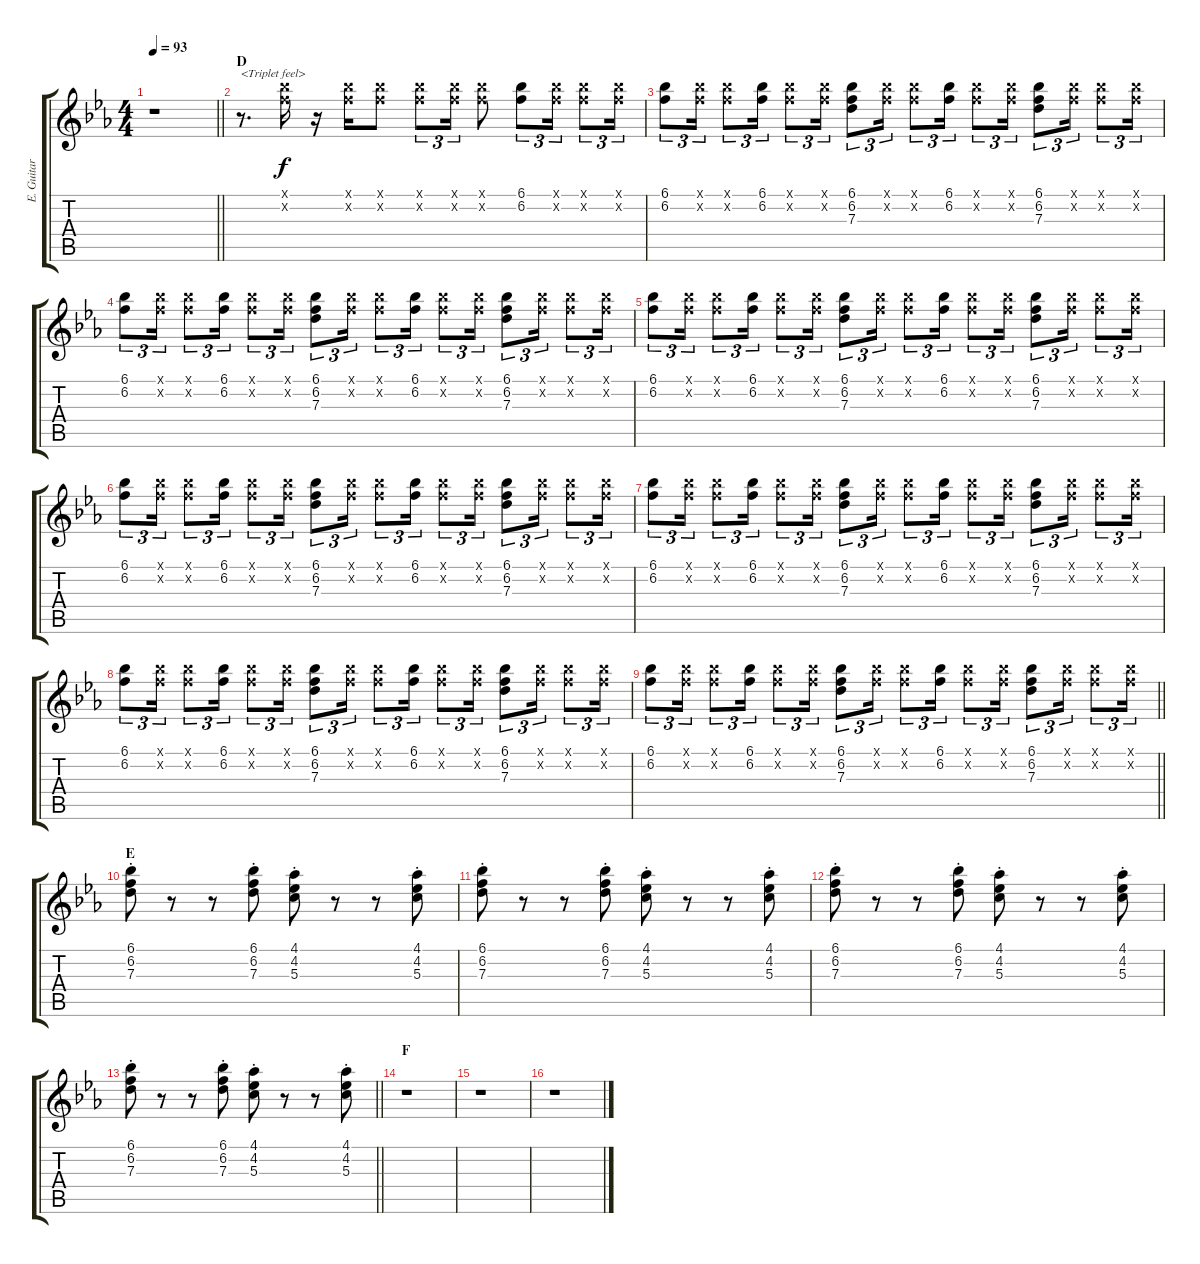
\track ("E. Guitar I" "E. Guitar ") {instrument electricguitarclean}
\staff {score tabs}
\tuning (E4 B3 G3 D3 A2 E2) {hide}
\ts (4 4)
\tempo 93
\clef g2
\barLineRight lightlight
\ks eb
r.1{dy f} |
\section ("" "D")
r.8{d txt "<Triplet feel>"} (6.1{x} 6.2{x}).16 r.16 (6.1{x} 6.2{x}).16 (6.1{x} 6.2{x}).8 (6.1{x} 6.2{x}).8{tu (3 2)} (6.1{x} 6.2{x}).16{tu (3 2)} (6.1{x} 6.2{x}).8 (6.1 6.2).8{tu (3 2)} (6.1{x} 6.2{x}).16{tu (3 2)} (6.1{x} 6.2{x}).8{tu (3 2)} (6.1{x} 6.2{x}).16{tu (3 2)} |
(6.1 6.2).8{tu (3 2)} (6.1{x} 6.2{x}).16{tu (3 2)} (6.1{x} 6.2{x}).8{tu (3 2)} (6.1 6.2).16{tu (3 2)} (6.1{x} 6.2{x}).8{tu (3 2)} (6.1{x} 6.2{x}).16{tu (3 2)} (6.1 6.2 7.3).8{tu (3 2)} (6.1{x} 6.2{x}).16{tu (3 2)} (6.1{x} 6.2{x}).8{tu (3 2)} (6.1 6.2).16{tu (3 2)} (6.1{x} 6.2{x}).8{tu (3 2)} (6.1{x} 6.2{x}).16{tu (3 2)} (6.1 6.2 7.3).8{tu (3 2)} (6.1{x} 6.2{x}).16{tu (3 2)} (6.1{x} 6.2{x}).8{tu (3 2)} (6.1{x} 6.2{x}).16{tu (3 2)} |
(6.1 6.2).8{tu (3 2)} (6.1{x} 6.2{x}).16{tu (3 2)} (6.1{x} 6.2{x}).8{tu (3 2)} (6.1 6.2).16{tu (3 2)} (6.1{x} 6.2{x}).8{tu (3 2)} (6.1{x} 6.2{x}).16{tu (3 2)} (6.1 6.2 7.3).8{tu (3 2)} (6.1{x} 6.2{x}).16{tu (3 2)} (6.1{x} 6.2{x}).8{tu (3 2)} (6.1 6.2).16{tu (3 2)} (6.1{x} 6.2{x}).8{tu (3 2)} (6.1{x} 6.2{x}).16{tu (3 2)} (6.1 6.2 7.3).8{tu (3 2)} (6.1{x} 6.2{x}).16{tu (3 2)} (6.1{x} 6.2{x}).8{tu (3 2)} (6.1{x} 6.2{x}).16{tu (3 2)} |
(6.1 6.2).8{tu (3 2)} (6.1{x} 6.2{x}).16{tu (3 2)} (6.1{x} 6.2{x}).8{tu (3 2)} (6.1 6.2).16{tu (3 2)} (6.1{x} 6.2{x}).8{tu (3 2)} (6.1{x} 6.2{x}).16{tu (3 2)} (6.1 6.2 7.3).8{tu (3 2)} (6.1{x} 6.2{x}).16{tu (3 2)} (6.1{x} 6.2{x}).8{tu (3 2)} (6.1 6.2).16{tu (3 2)} (6.1{x} 6.2{x}).8{tu (3 2)} (6.1{x} 6.2{x}).16{tu (3 2)} (6.1 6.2 7.3).8{tu (3 2)} (6.1{x} 6.2{x}).16{tu (3 2)} (6.1{x} 6.2{x}).8{tu (3 2)} (6.1{x} 6.2{x}).16{tu (3 2)} |
(6.1 6.2).8{tu (3 2)} (6.1{x} 6.2{x}).16{tu (3 2)} (6.1{x} 6.2{x}).8{tu (3 2)} (6.1 6.2).16{tu (3 2)} (6.1{x} 6.2{x}).8{tu (3 2)} (6.1{x} 6.2{x}).16{tu (3 2)} (6.1 6.2 7.3).8{tu (3 2)} (6.1{x} 6.2{x}).16{tu (3 2)} (6.1{x} 6.2{x}).8{tu (3 2)} (6.1 6.2).16{tu (3 2)} (6.1{x} 6.2{x}).8{tu (3 2)} (6.1{x} 6.2{x}).16{tu (3 2)} (6.1 6.2 7.3).8{tu (3 2)} (6.1{x} 6.2{x}).16{tu (3 2)} (6.1{x} 6.2{x}).8{tu (3 2)} (6.1{x} 6.2{x}).16{tu (3 2)} |
(6.1 6.2).8{tu (3 2)} (6.1{x} 6.2{x}).16{tu (3 2)} (6.1{x} 6.2{x}).8{tu (3 2)} (6.1 6.2).16{tu (3 2)} (6.1{x} 6.2{x}).8{tu (3 2)} (6.1{x} 6.2{x}).16{tu (3 2)} (6.1 6.2 7.3).8{tu (3 2)} (6.1{x} 6.2{x}).16{tu (3 2)} (6.1{x} 6.2{x}).8{tu (3 2)} (6.1 6.2).16{tu (3 2)} (6.1{x} 6.2{x}).8{tu (3 2)} (6.1{x} 6.2{x}).16{tu (3 2)} (6.1 6.2 7.3).8{tu (3 2)} (6.1{x} 6.2{x}).16{tu (3 2)} (6.1{x} 6.2{x}).8{tu (3 2)} (6.1{x} 6.2{x}).16{tu (3 2)} |
(6.1 6.2).8{tu (3 2)} (6.1{x} 6.2{x}).16{tu (3 2)} (6.1{x} 6.2{x}).8{tu (3 2)} (6.1 6.2).16{tu (3 2)} (6.1{x} 6.2{x}).8{tu (3 2)} (6.1{x} 6.2{x}).16{tu (3 2)} (6.1 6.2 7.3).8{tu (3 2)} (6.1{x} 6.2{x}).16{tu (3 2)} (6.1{x} 6.2{x}).8{tu (3 2)} (6.1 6.2).16{tu (3 2)} (6.1{x} 6.2{x}).8{tu (3 2)} (6.1{x} 6.2{x}).16{tu (3 2)} (6.1 6.2 7.3).8{tu (3 2)} (6.1{x} 6.2{x}).16{tu (3 2)} (6.1{x} 6.2{x}).8{tu (3 2)} (6.1{x} 6.2{x}).16{tu (3 2)} |
\barLineRight lightlight
(6.1 6.2).8{tu (3 2)} (6.1{x} 6.2{x}).16{tu (3 2)} (6.1{x} 6.2{x}).8{tu (3 2)} (6.1 6.2).16{tu (3 2)} (6.1{x} 6.2{x}).8{tu (3 2)} (6.1{x} 6.2{x}).16{tu (3 2)} (6.1 6.2 7.3).8{tu (3 2)} (6.1{x} 6.2{x}).16{tu (3 2)} (6.1{x} 6.2{x}).8{tu (3 2)} (6.1 6.2).16{tu (3 2)} (6.1{x} 6.2{x}).8{tu (3 2)} (6.1{x} 6.2{x}).16{tu (3 2)} (6.1 6.2 7.3).8{tu (3 2)} (6.1{x} 6.2{x}).16{tu (3 2)} (6.1{x} 6.2{x}).8{tu (3 2)} (6.1{x} 6.2{x}).16{tu (3 2)} |
\section ("" "E")
(6.1{st} 6.2{st} 7.3{st}).8 r.8 r.8 (6.1{st} 6.2{st} 7.3{st}).8 (4.1{st} 4.2{st} 5.3{st}).8 r.8 r.8 (4.1{st} 4.2{st} 5.3{st}).8 |
(6.1{st} 6.2{st} 7.3{st}).8 r.8 r.8 (6.1{st} 6.2{st} 7.3{st}).8 (4.1{st} 4.2{st} 5.3{st}).8 r.8 r.8 (4.1{st} 4.2{st} 5.3{st}).8 |
(6.1{st} 6.2{st} 7.3{st}).8 r.8 r.8 (6.1{st} 6.2{st} 7.3{st}).8 (4.1{st} 4.2{st} 5.3{st}).8 r.8 r.8 (4.1{st} 4.2{st} 5.3{st}).8 |
\barLineRight lightlight
(6.1{st} 6.2{st} 7.3{st}).8 r.8 r.8 (6.1{st} 6.2{st} 7.3{st}).8 (4.1{st} 4.2{st} 5.3{st}).8 r.8 r.8 (4.1{st} 4.2{st} 5.3{st}).8 |
\section ("" "F")
r.1 |
r.1 |
r.1
